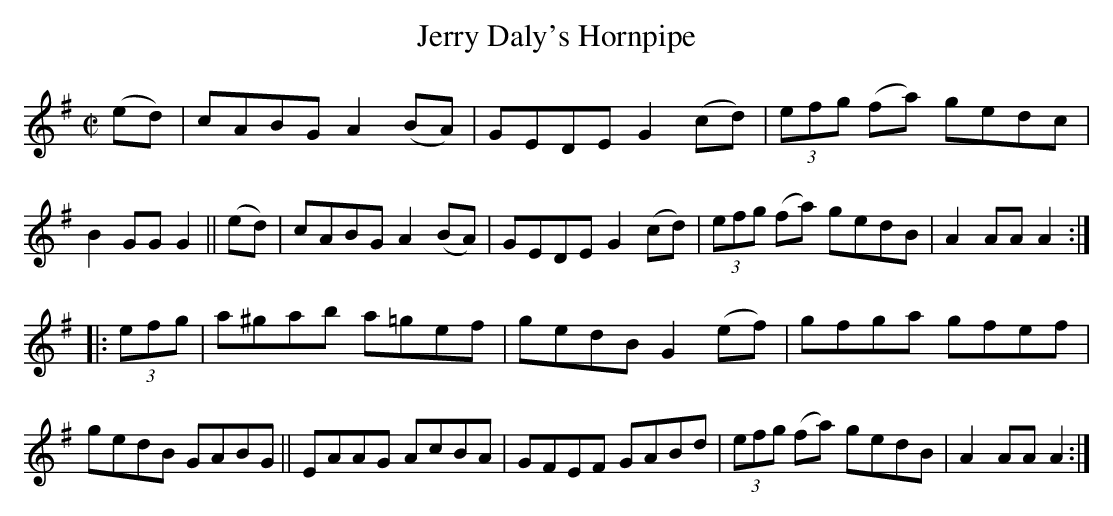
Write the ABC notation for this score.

X:1
T: Jerry Daly's Hornpipe
M: C|
L: 1/8
K: Ador
(ed) | cABG A2(BA) | GEDE G2(cd) | (3efg (fa) gedc | B2GG G2 ||\
(ed) | cABG A2(BA) | GEDE G2(cd) | (3efg (fa) gedB | A2AA A2 :|
|: (3efg |\
a^gab a=gef | gedB G2(ef) | gfga gfef | gedB GABG ||\
EAAG AcBA | GFEF GABd | (3efg (fa) gedB | A2AA A2 :|
